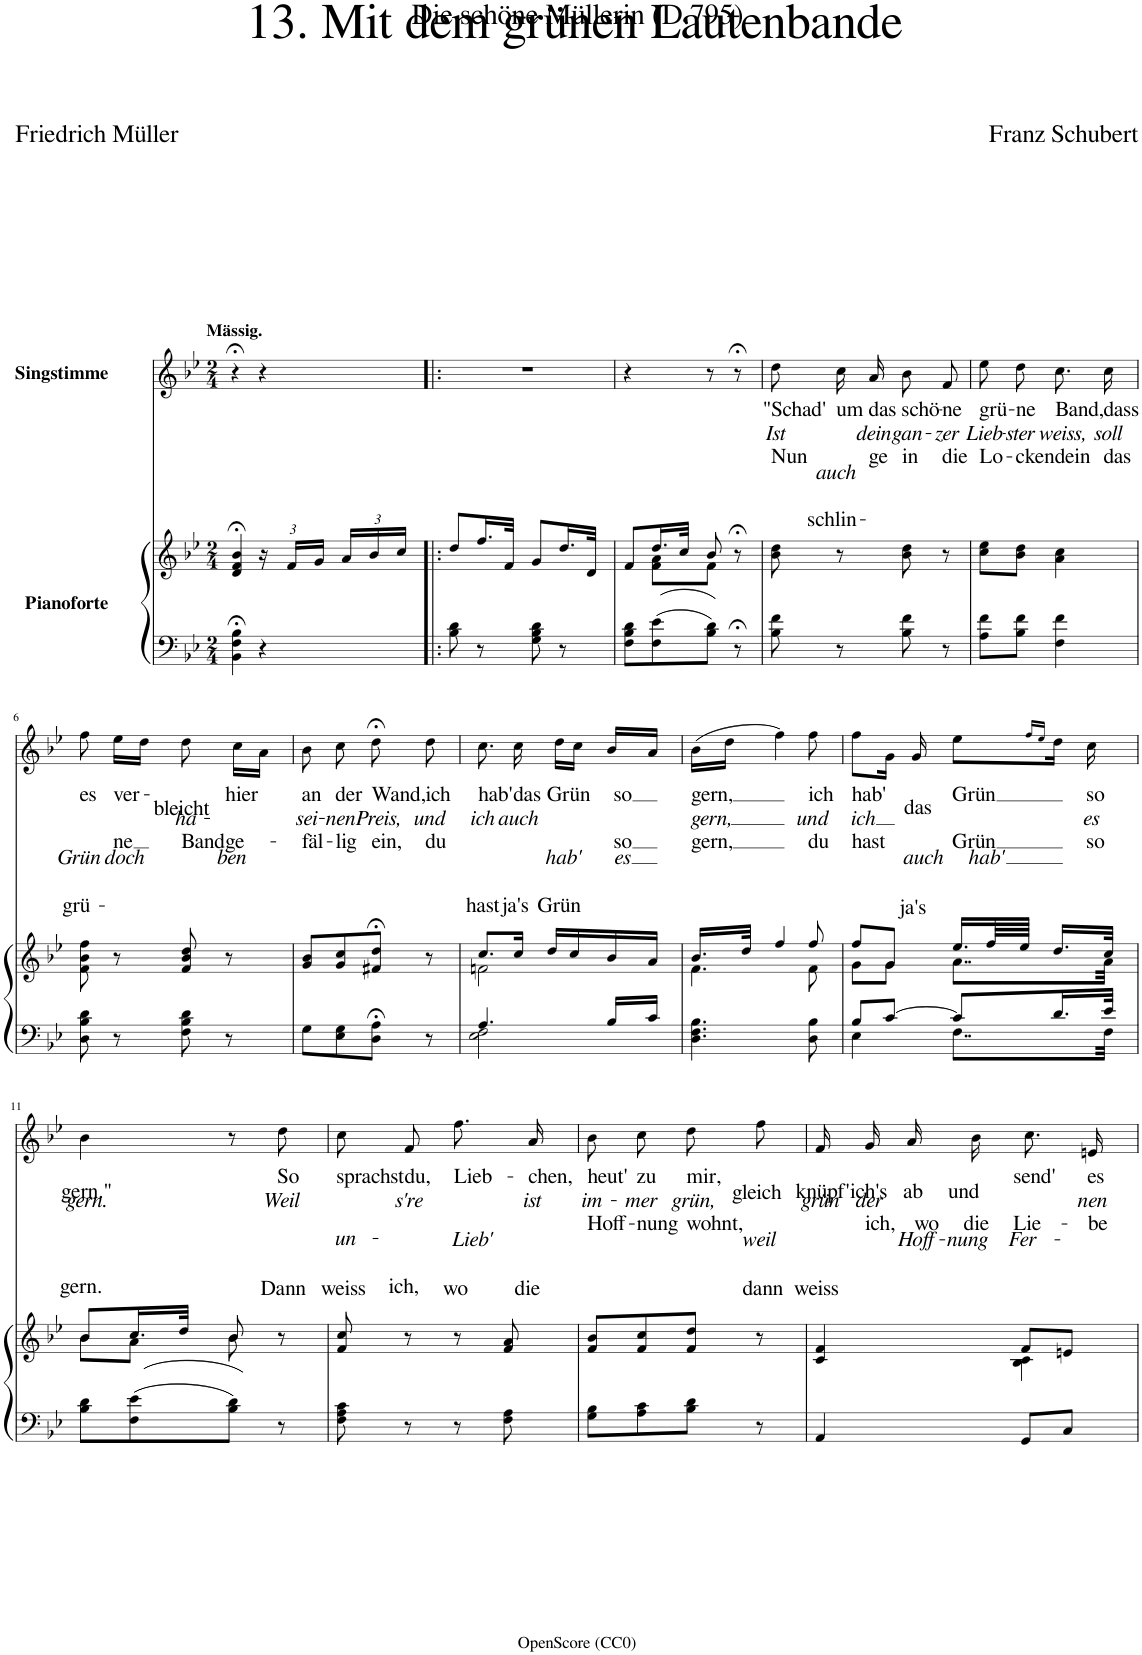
**kern	**kern	**kern	**text	**text	**text
*part2	*part2	*part1	*part1	*part1	*part1
*staff3	*staff2	*staff1	*staff1	*staff1	*staff1
*I"Pianoforte	*	*I"Singstimme	*	*	*
*I'Pno	*	*	*	*	*
*clefF4	*clefG2	*clefG2	*	*	*
*k[b-e-]	*k[b-e-]	*k[b-e-]	*	*	*
*M2/4	*M2/4	*M2/4	*	*	*
=1	=1	=1	=1	=1	=1
!	!	!LO:TX:a:B:t=Mässig.	!	!	!
4BB-\;< 4F\;< 4B-\;<	4d/;< 4f/;< 4b-/;<	4r;<	.	.	.
*	*Xbrackettup	*	*	*	*
4r	24r	4r	.	.	.
.	24f/LL	.	.	.	.
.	24g/JJ	.	.	.	.
.	24a/LL	.	.	.	.
.	24b-/	.	.	.	.
.	24cc/JJ	.	.	.	.
=2!|:	=2!|:	=2!|:	=2!|:	=2!|:	=2!|:
8B-\ 8d\	8dd/L	2r	.	.	.
8r	16.ff/L	.	.	.	.
.	32f/JJk	.	.	.	.
8G\ 8B-\ 8d\	8g/L	.	.	.	.
8r	16.dd/L	.	.	.	.
.	32d/JJk	.	.	.	.
=3	=3	=3	=3	=3	=3
*	*^	*	*	*	*
8F\ 8B-\ 8d\L	8f/L	8ryy	4r	.	.	.
8F\ 8e-\	16.dd/L	8f\ 8a\L	.	.	.	.
.	32cc/JJk	.	.	.	.	.
8B-\ 8d\J	8b-/	8f\J	8r	.	.	.
8r;<	8r;<	8ryy	8r;<	.	.	.
=4	=4	=4	=4	=4	=4	=4
!	!	!	!	!LO:LY:b	!LO:LY:b	!LO:LY:b
*	*v	*v	*	*	*	*
8B-\ 8f\	8b-\ 8dd\	8dd\	"Schad'	Ist	Nun
!	!	!	!LO:LY:b	!LO:LY:b	!LO:LY:b
8r	8r	16cc\	um	auch	schlin-
!	!	!	!LO:LY:b	!LO:LY:b	!LO:LY:b
.	.	16a/	das	dein	-ge
!	!	!	!LO:LY:b	!LO:LY:b	!LO:LY:b
8B-\ 8f\	8b-\ 8dd\	8b-\	schö-	gan-	in
!	!	!	!LO:LY:b	!LO:LY:b	!LO:LY:b
8r	8r	8f/	-ne	-zer	die
=5	=5	=5	=5	=5	=5
!	!	!	!LO:LY:b	!LO:LY:b	!LO:LY:b
8A\ 8f\L	8cc\ 8ee-\L	8ee-\	grü-	Lieb-	Lo-
!	!	!	!LO:LY:b	!LO:LY:b	!LO:LY:b
8B-\ 8f\J	8b-\ 8dd\J	8dd\	-ne	-ster	-cken
!	!	!	!LO:LY:b	!LO:LY:b	!LO:LY:b
4F\ 4f\	4a\ 4cc\	8.cc\	Band,	weiss,	dein
!	!	!	!LO:LY:b	!LO:LY:b	!LO:LY:b
.	.	16cc\	dass	soll	das
!!LO:LB:g=z
=6	=6	=6	=6	=6	=6
!	!	!	!LO:LY:b	!LO:LY:b	!LO:LY:b
8D\ 8B-\ 8d\	8f\ 8b-\ 8ff\	8ff\	es	Grün	grü-
!	!	!	!LO:LY:b	!LO:LY:b	!LO:LY:b
8r	8r	16ee-\LL	ver-	doch	-ne
.	.	16dd\JJ	.	.	.
!	!	!	!LO:LY:b	!LO:LY:b	!LO:LY:b
8F\ 8B-\ 8d\	8f/ 8b-/ 8dd/	8dd\	-bleicht	ha-	Band
!	!	!	!LO:LY:b	!LO:LY:b	!LO:LY:b
8r	8r	16cc\LL	hier	-ben	ge-
.	.	16a\JJ	.	.	.
=7	=7	=7	=7	=7	=7
!	!	!	!LO:LY:b	!LO:LY:b	!LO:LY:b
8G\L	8g/ 8b-/L	8b-\	an	sei-	-fäl-
!	!	!	!LO:LY:b	!LO:LY:b	!LO:LY:b
8E-\ 8G\	8g/ 8cc/	8cc\	der	-nen	-lig
!	!	!	!LO:LY:b	!LO:LY:b	!LO:LY:b
8D\;< 8A\;<J	8f#X/;< 8dd/;<J	8dd;<\	Wand,	Preis,	ein,
!	!	!	!LO:LY:b	!LO:LY:b	!LO:LY:b
8r	8r	8dd\	ich	und	du
=8	=8	=8	=8	=8	=8
*^	*^	*	*	*	*
!	!	!	!	!	!LO:LY:b	!LO:LY:b	!LO:LY:b
4.A/	2E-\ 2F\	8.cc/L	2fn\	8.cc\	hab'	ich	hast
!	!	!	!	!	!LO:LY:b	!LO:LY:b	!LO:LY:b
.	.	16cc/Jk	.	16cc\	das	auch	ja's
!	!	!	!	!	!LO:LY:b	!LO:LY:b	!LO:LY:b
.	.	16dd/LL	.	16dd\LL	Grün	hab'	Grün
.	.	16cc/	.	16cc\JJ	.	.	.
!	!	!	!	!	!LO:LY:b	!LO:LY:b	!LO:LY:b
16B-/LL	.	16b-/	.	16b-/LL	so	es	so
16c/JJ	.	16a/JJ	.	16a/JJ	.	.	.
*v	*v	*	*	*	*	*	*
=9	=9	=9	=9	=9	=9	=9
!	!	!	!	!LO:LY:b	!LO:LY:b	!LO:LY:b
4.D\ 4.F\ 4.B-\	16.b-/LL	4.f\	(16b-\LL	gern,	gern,	gern,
.	.	.	16dd\JJ	.	.	.
.	32dd/JJk	.	.	.	.	.
.	4ff/	.	4ff\)	.	.	.
!	!	!	!	!LO:LY:b	!LO:LY:b	!LO:LY:b
8D\ 8B-\	8ff/	8f\	8ff\	ich	und	du
=10	=10	=10	=10	=10	=10	=10
*^	*	*	*	*	*	*
!	!	!	!	!	!LO:LY:b	!LO:LY:b	!LO:LY:b
8B-/L	4E-\	8ff/L	8g\L	8ff\L	hab'	ich	hast
[8c/J	.	8g/J	8g\J	16g\Jk	.	.	.
!	!	!	!	!	!LO:LY:b	!LO:LY:b	!LO:LY:b
.	.	.	.	16g/	das	auch	ja's
!	!	!	!	!	!LO:LY:b	!LO:LY:b	!LO:LY:b
8c/L]	8..F\L	16.ee-/LL	8..a\L	8ee-\L	Grün	hab'	Grün
.	.	64ff/LL	.	.	.	.	.
.	.	64ee-/JJJJ	.	.	.	.	.
.	.	.	.	16qff/LL	.	.	.
.	.	.	.	16qee-/JJ	.	.	.
16.d/L	.	16.dd/LL	.	16dd\Jk	.	.	.
!	!	!	!	!	!LO:LY:b	!LO:LY:b	!LO:LY:b
.	.	.	.	16cc\	so	es	so
32e-/JJk	32F\Jkk	32cc/JJk	32a\Jkk	.	.	.	.
!!LO:LB:g=z
=11	=11	=11	=11	=11	=11	=11	=11
!	!	!	!	!	!LO:LY:b	!LO:LY:b	!LO:LY:b
*v	*v	*	*	*	*	*	*
8B-\ 8d\L	8b-/L	8b-\L	4b-\	gern."	gern.	gern.
8F\ 8e-\	16.cc/L	8a\J	.	.	.	.
.	32dd/JJk	.	.	.	.	.
8B-\ 8d\J	8b-/	8b-\	8r	.	.	.
!	!	!	!	!LO:LY:b	!LO:LY:b	!LO:LY:b
8r	8r	8ryy	8dd\	So	Weil	Dann
=12	=12	=12	=12	=12	=12	=12
!	!	!	!	!LO:LY:b	!LO:LY:b	!LO:LY:b
*	*v	*v	*	*	*	*
8F\ 8A\ 8c\	8f/ 8cc/	8cc\	sprachst	un-	weiss
!	!	!	!LO:LY:b	!LO:LY:b	!LO:LY:b
8r	8r	8f/	du,	-s're	ich,
!	!	!	!LO:LY:b	!LO:LY:b	!LO:LY:b
8r	8r	8.ff\	Lieb-	Lieb'	wo
8F\ 8A\	8f/ 8a/	.	.	.	.
!	!	!	!LO:LY:b	!LO:LY:b	!LO:LY:b
.	.	16a/	-chen,	ist	die
=13	=13	=13	=13	=13	=13
!	!	!	!LO:LY:b	!LO:LY:b	!LO:LY:b
8G\ 8B-\L	8f/ 8b-/L	8b-\	heut'	im-	Hoff-
!	!	!	!LO:LY:b	!LO:LY:b	!LO:LY:b
8A\ 8c\	8f/ 8cc/	8cc\	zu	-mer	-nung
!	!	!	!LO:LY:b	!LO:LY:b	!LO:LY:b
8B-\ 8d\J	8f/ 8dd/J	8dd\	mir,	grün,	wohnt,
!	!	!	!LO:LY:b	!LO:LY:b	!LO:LY:b
8r	8r	8ff\	gleich	weil	dann
=14	=14	=14	=14	=14	=14
*	*^	*	*	*	*
!	!	!	!	!LO:LY:b	!LO:LY:b	!LO:LY:b
4AA/	4c/ 4f/	4ryy	16f/	knüpf'	grün	weiss
!	!	!	!	!LO:LY:b	!LO:LY:b	!LO:LY:b
.	.	.	16g/	ich's	der	ich,
!	!	!	!	!LO:LY:b	!LO:LY:b	!LO:LY:b
.	.	.	16a/	ab	Hoff-	wo
!	!	!	!	!LO:LY:b	!LO:LY:b	!LO:LY:b
.	.	.	16b-\	und	-nung	die
!	!	!	!	!LO:LY:b	!LO:LY:b	!LO:LY:b
8GG/L	8f/L	4B-\ 4c\	8.cc\	send'	Fer-	Lie-
8C/J	8en/J	.	.	.	.	.
!	!	!	!	!LO:LY:b	!LO:LY:b	!LO:LY:b
.	.	.	16en/	es	-nen	-be
*	*v	*v	*	*	*	*
=	=	=	=	=	=
*-	*-	*-	*-	*-	*-
